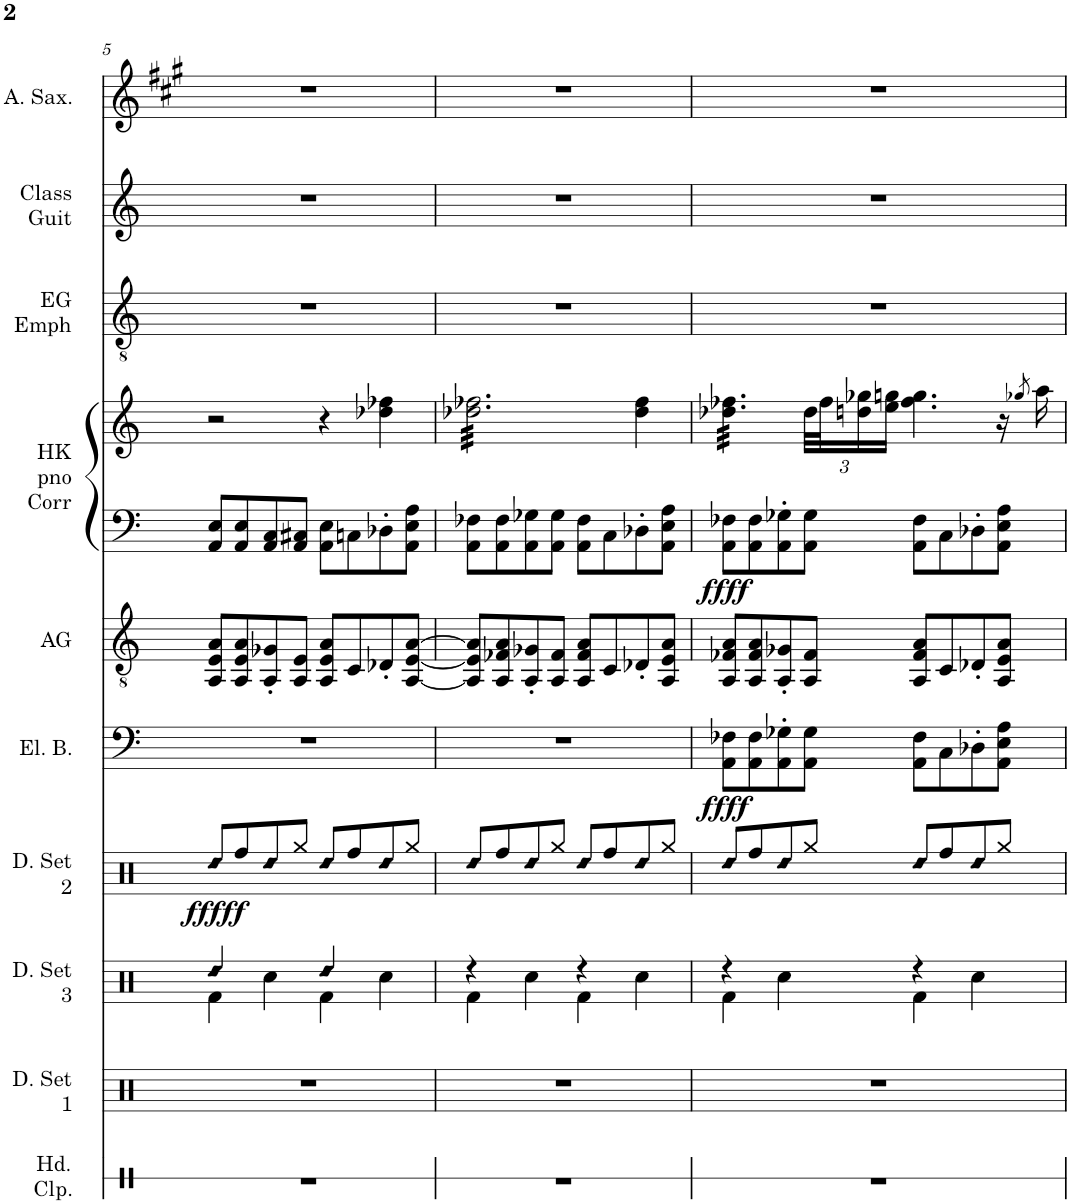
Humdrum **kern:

**kern	**kern	**kern	**kern	**dynam	**kern	**dynam	**kern	**kern	**kern	**dynam	**kern	**kern	**kern
*part10	*part9	*part8	*part7	*part7	*part6	*part6	*part5	*part4	*part4	*part4	*part3	*part2	*part1
*staff11	*staff10	*staff9	*staff8	*staff8	*staff7	*staff7	*staff6	*staff5	*staff4	*staff4/5	*staff3	*staff2	*staff1
*I"Hd.  Clp	*I"D. Set 1	*I"D. Set 3	*I"D. Set 2	*	*I"El. B.	*	*I"AG	*I"HK pno Corr	*	*	*I"EG Emph	*I"Class Guit	*I"A. Sax.
*I'Hd.  Clp.	*I'D. Set 1	*I'D. Set 3	*I'D. Set 2	*	*I'El. B.	*	*I'AG	*I'HK pno Corr	*	*	*I'EG Emph	*I'Class Guit	*I'A. Sax.
!!LO:PB:g=z
*clefX	*clefX	*clefX	*clefX	*	*clefF4	*	*clefGv2	*clefF4	*clefG2	*	*clefGv2	*clefG2	*clefG2
*	*	*	*	*	*Trd7c12	*	*	*	*	*	*	*	*Trd5c9
*k[]	*k[]	*k[]	*k[]	*	*k[]	*	*k[]	*k[]	*k[]	*	*k[]	*k[]	*k[f#c#g#]
*M4/4	*M4/4	*M4/4	*M4/4	*	*M4/4	*	*M4/4	*M4/4	*M4/4	*	*M4/4	*M4/4	*M4/4
=5	=5	=5	=5	=5	=5	=5	=5	=5	=5	=5	=5	=5	=5
!	!	!LO:N:head=diamond	!LO:N:head=diamond	!LO:DY:b	!	!	!	!	!	!	!	!	!
*	*	*^	*	*	*	*	*	*	*	*	*	*	*
1r	1r	4Rdd/	4Rf\	8Rdd/L	fffff	1r	.	8AA/ 8E/ 8A/L	8AA/ 8E/L	2r	.	1r	1r	1r
.	.	.	.	8Rff/	.	.	.	8AA/ 8E/ 8A/	8AA/ 8E/	.	.	.	.	.
!	!	!	!	!LO:N:head=diamond	!	!	!	!	!	!	!	!	!	!
.	.	4Rcc\	4ryy	8Rdd/	.	.	.	8AA/' 8G-X/'	8AA/ 8C/	.	.	.	.	.
.	.	.	.	8Rgg/J	.	.	.	8AA/ 8E/J	8AA/ 8C#X/J	.	.	.	.	.
!	!	!LO:N:head=diamond	!	!LO:N:head=diamond	!	!	!	!	!	!	!	!	!	!
.	.	4Rdd/	4Rf\	8Rdd/L	.	.	.	8AA/ 8E/ 8A/L	8AA\ 8E\L	4r	.	.	.	.
.	.	.	.	8Rff/	.	.	.	8C/	8Cn\	.	.	.	.	.
!	!	!	!	!LO:N:head=diamond	!	!	!	!	!	!	!	!	!	!
.	.	4Rcc\	4ryy	8Rdd/	.	.	.	8D-X'/	8D-X'\	4dd-X\ 4ff-X\	.	.	.	.
.	.	.	.	8Rgg/J	.	.	.	[8AA/ [8E/ [8A/J	8AA\ 8E\ 8A\J	.	.	.	.	.
=6	=6	=6	=6	=6	=6	=6	=6	=6	=6	=6	=6	=6	=6	=6
!	!	!	!	!LO:N:head=diamond	!	!	!	!	!	!	!	!	!	!
*	*	*	*	*	*	*	*	*	*	*tremolo	*	*	*	*
1r	1r	4r	4Rf\	8Rdd/L	.	1r	.	8AA/] 8E/] 8A/]L	8AA\ 8F-X\L	32dd-X\ 32ff-X\LLL	.	1r	1r	1r
.	.	.	.	.	.	.	.	.	.	32dd-X\ 32ff-X\	.	.	.	.
.	.	.	.	.	.	.	.	.	.	32dd-X\ 32ff-X\	.	.	.	.
.	.	.	.	.	.	.	.	.	.	32dd-X\ 32ff-X\	.	.	.	.
.	.	.	.	8Rff/	.	.	.	8AA/ 8F-X/ 8A/	8AA\ 8F-\	32dd-X\ 32ff-X\	.	.	.	.
.	.	.	.	.	.	.	.	.	.	32dd-X\ 32ff-X\	.	.	.	.
.	.	.	.	.	.	.	.	.	.	32dd-X\ 32ff-X\	.	.	.	.
.	.	.	.	.	.	.	.	.	.	32dd-X\ 32ff-X\	.	.	.	.
!	!	!	!	!LO:N:head=diamond	!	!	!	!	!	!	!	!	!	!
.	.	4Rcc\	4ryy	8Rdd/	.	.	.	8AA/' 8G-X/'	8AA\ 8G-X\	32dd-X\ 32ff-X\	.	.	.	.
.	.	.	.	.	.	.	.	.	.	32dd-X\ 32ff-X\	.	.	.	.
.	.	.	.	.	.	.	.	.	.	32dd-X\ 32ff-X\	.	.	.	.
.	.	.	.	.	.	.	.	.	.	32dd-X\ 32ff-X\	.	.	.	.
.	.	.	.	8Rgg/J	.	.	.	8AA/ 8F-/J	8AA\ 8G-\J	32dd-X\ 32ff-X\	.	.	.	.
.	.	.	.	.	.	.	.	.	.	32dd-X\ 32ff-X\	.	.	.	.
.	.	.	.	.	.	.	.	.	.	32dd-X\ 32ff-X\	.	.	.	.
.	.	.	.	.	.	.	.	.	.	32dd-X\ 32ff-X\	.	.	.	.
!	!	!	!	!LO:N:head=diamond	!	!	!	!	!	!	!	!	!	!
.	.	4r	4Rf\	8Rdd/L	.	.	.	8AA/ 8F-/ 8A/L	8AA\ 8F-\L	32dd-X\ 32ff-X\	.	.	.	.
.	.	.	.	.	.	.	.	.	.	32dd-X\ 32ff-X\	.	.	.	.
.	.	.	.	.	.	.	.	.	.	32dd-X\ 32ff-X\	.	.	.	.
.	.	.	.	.	.	.	.	.	.	32dd-X\ 32ff-X\	.	.	.	.
.	.	.	.	8Rff/	.	.	.	8C/	8C\	32dd-X\ 32ff-X\	.	.	.	.
.	.	.	.	.	.	.	.	.	.	32dd-X\ 32ff-X\	.	.	.	.
.	.	.	.	.	.	.	.	.	.	32dd-X\ 32ff-X\	.	.	.	.
.	.	.	.	.	.	.	.	.	.	32dd-X\ 32ff-X\JJJ	.	.	.	.
*	*	*	*	*	*	*	*	*	*	*Xtremolo	*	*	*	*
!	!	!	!	!LO:N:head=diamond	!	!	!	!	!	!	!	!	!	!
.	.	4Rcc\	4ryy	8Rdd/	.	.	.	8D-X'/	8D-X'\	4dd-\ 4ff-\	.	.	.	.
.	.	.	.	8Rgg/J	.	.	.	8AA/ 8E/ 8A/J	8AA\ 8E\ 8A\J	.	.	.	.	.
=7	=7	=7	=7	=7	=7	=7	=7	=7	=7	=7	=7	=7	=7	=7
!	!	!	!	!LO:N:head=diamond	!	!	!LO:DY:b	!	!	!	!LO:DY:b=2	!	!	!
*	*	*	*	*	*	*	*	*	*	*tremolo	*	*	*	*
1r	1r	4r	4Rf\	8Rdd/L	.	8AA\ 8F-X\L	ffff	8AA/ 8F-X/ 8A/L	8AA\ 8F-X\L	32dd-X\ 32ff-X\LLL	ffff	1r	1r	1r
.	.	.	.	.	.	.	.	.	.	32dd-X\ 32ff-X\	.	.	.	.
.	.	.	.	.	.	.	.	.	.	32dd-X\ 32ff-X\	.	.	.	.
.	.	.	.	.	.	.	.	.	.	32dd-X\ 32ff-X\	.	.	.	.
.	.	.	.	8Rff/	.	8AA\ 8F-\	.	8AA/ 8F-/ 8A/	8AA\ 8F-\	32dd-X\ 32ff-X\	.	.	.	.
.	.	.	.	.	.	.	.	.	.	32dd-X\ 32ff-X\	.	.	.	.
.	.	.	.	.	.	.	.	.	.	32dd-X\ 32ff-X\	.	.	.	.
.	.	.	.	.	.	.	.	.	.	32dd-X\ 32ff-X\	.	.	.	.
!	!	!	!	!LO:N:head=diamond	!	!	!	!	!	!	!	!	!	!
.	.	4Rcc\	4ryy	8Rdd/	.	8AA\' 8G-X\'	.	8AA/' 8G-X/'	8AA\' 8G-X\'	32dd-X\ 32ff-X\	.	.	.	.
.	.	.	.	.	.	.	.	.	.	32dd-X\ 32ff-X\	.	.	.	.
.	.	.	.	.	.	.	.	.	.	32dd-X\ 32ff-X\	.	.	.	.
.	.	.	.	.	.	.	.	.	.	32dd-X\ 32ff-X\JJJ	.	.	.	.
*	*	*	*	*	*	*	*	*	*	*Xtremolo	*	*	*	*
*	*	*	*	*	*	*	*	*	*	*Xbrackettup	*	*	*	*
.	.	.	.	8Rgg/J	.	8AA\ 8G-\J	.	8AA/ 8F-/J	8AA\ 8G-\J	48dd-\LLL	.	.	.	.
.	.	.	.	.	.	.	.	.	.	48ff-\J	.	.	.	.
.	.	.	.	.	.	.	.	.	.	24ddn\ 24gg-X\	.	.	.	.
.	.	.	.	.	.	.	.	.	.	24ee\ 24ggn\JJ	.	.	.	.
!	!	!	!	!LO:N:head=diamond	!	!	!	!	!	!	!	!	!	!
.	.	4r	4Rf\	8Rdd/L	.	8AA\ 8F-\L	.	8AA/ 8F-/ 8A/L	8AA\ 8F-\L	4.ff-\ 4.gg\	.	.	.	.
.	.	.	.	8Rff/	.	8C\	.	8C/	8C\	.	.	.	.	.
!	!	!	!	!LO:N:head=diamond	!	!	!	!	!	!	!	!	!	!
.	.	4Rcc\	4ryy	8Rdd/	.	8D-X'\	.	8D-X'/	8D-X'\	.	.	.	.	.
.	.	.	.	8Rgg/J	.	8AA\ 8E\ 8A\J	.	8AA/ 8E/ 8A/J	8AA\ 8E\ 8A\J	16r	.	.	.	.
.	.	.	.	.	.	.	.	.	.	8qgg-X/	.	.	.	.
.	.	.	.	.	.	.	.	.	.	16aa\	.	.	.	.
*	*	*v	*v	*	*	*	*	*	*	*	*	*	*	*
=	=	=	=	=	=	=	=	=	=	=	=	=	=
*-	*-	*-	*-	*-	*-	*-	*-	*-	*-	*-	*-	*-	*-
